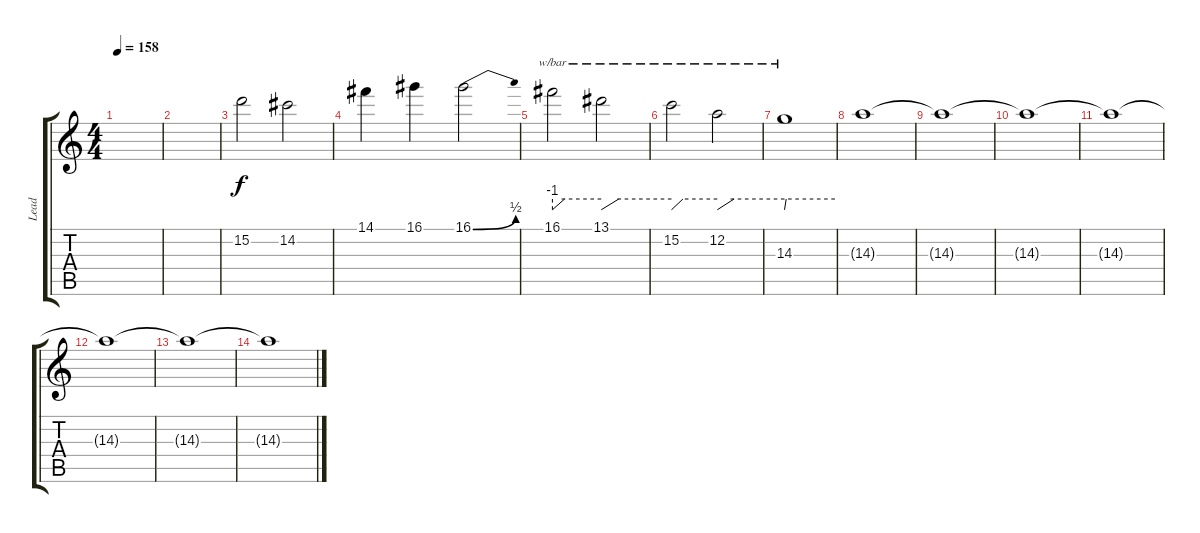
\track ("Lead" "Lead") {instrument overdrivenguitar}
\staff {score tabs}
\tuning (E4 B3 G3 D3 A2 E2) {hide}
\ts (4 4)
\tempo 158
\clef g2
\ks c
|
|
15.2.2{dy f} 14.2.2 |
14.1.4 16.1.4 16.1{be (bend 0 0 60 2)}.2 |
16.1.2{tbe (custom default 0 -4 15 0 60 0)} 13.1.2{tbe (custom default 0 -4 15 0 60 0)} |
15.2.2{tbe (custom default 0 -4 15 0 60 0)} 12.2.2{tbe (custom default 0 -4 15 0 60 0)} |
\section ("" "")
14.3.1{tbe (custom default 0 -4 2 0 60 0)} |
14.3{t}.1 |
14.3{t}.1{volume 0} |
14.3{t}.1 |
14.3{t}.1 |
14.3{t}.1 |
14.3{t}.1 |
14.3{t}.1
